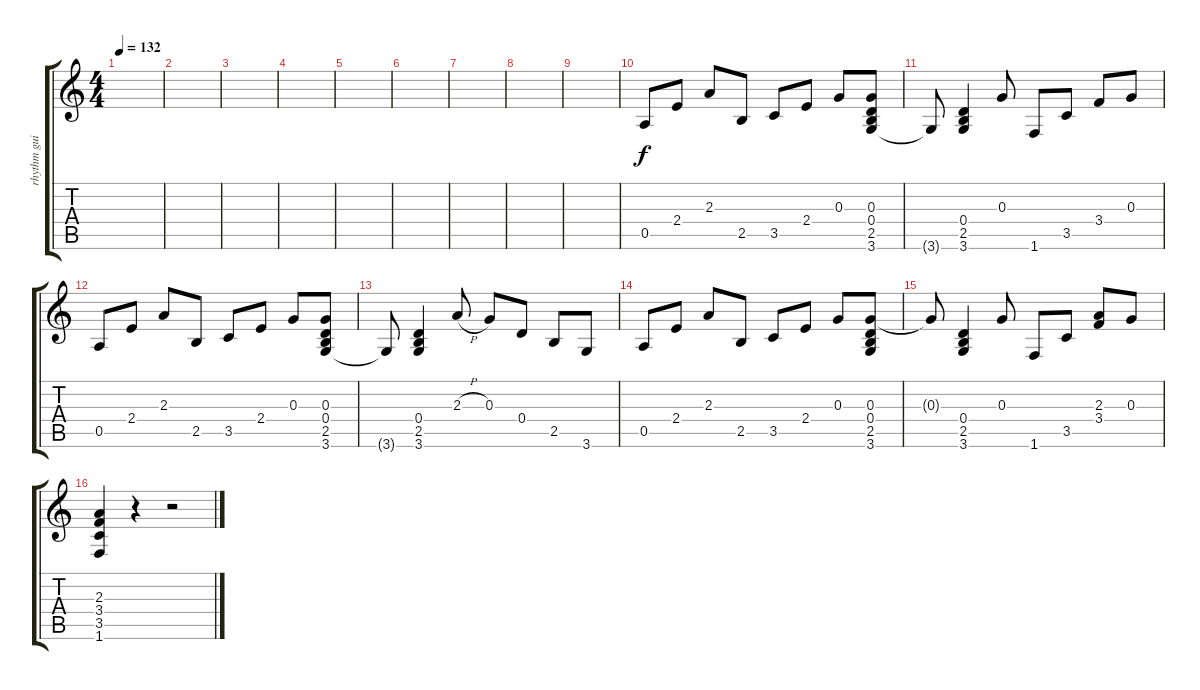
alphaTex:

\track ("rhythm guitar" "rhythm gui") {instrument electricguitarmuted}
\staff {score tabs}
\tuning (E4 B3 G3 D3 A2 E2) {hide}
\ts (4 4)
\tempo 132
\clef g2
\ks c
|
|
|
|
|
|
|
|
|
0.5.8 2.4.8 2.3.8 2.5.8 3.5.8 2.4.8 0.3.8 (0.3 0.4 2.5 3.6).8 |
3.6{t}.8 (0.4 2.5 3.6).4 0.3.8 1.6.8 3.5.8 3.4.8 0.3.8 |
0.5.8 2.4.8 2.3.8 2.5.8 3.5.8 2.4.8 0.3.8 (0.3 0.4 2.5 3.6).8 |
3.6{t}.8 (0.4 2.5 3.6).4 2.3{h}.8 0.3.8 0.4.8 2.5.8 3.6.8 |
0.5.8 2.4.8 2.3.8 2.5.8 3.5.8 2.4.8 0.3.8 (0.3 0.4 2.5 3.6).8 |
0.3{t}.8 (0.4 2.5 3.6).4 0.3.8 1.6.8 3.5.8 (2.3 3.4).8 0.3.8 |
(2.3 3.4 3.5 1.6).4 r.4 r.2
